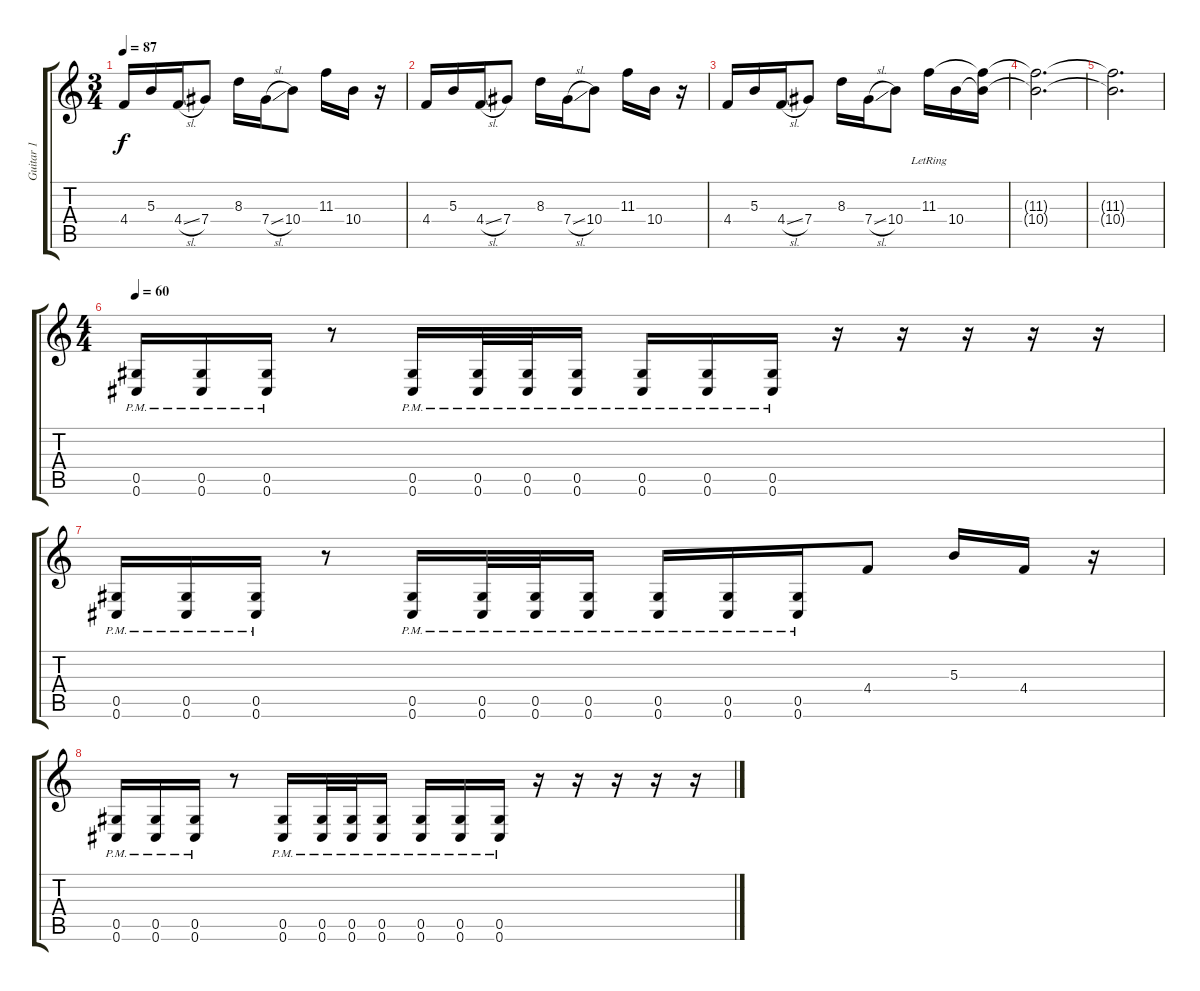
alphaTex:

\track ("Guitar 1" "Guitar 1") {instrument overdrivenguitar}
\staff {score tabs}
\tuning (Eb4 Bb3 Gb3 Db3 Ab2 Db2) {hide}
\ts (3 4)
\tempo 87
\clef g2
\ks c
4.4.16{dy f} 5.3.16 4.4{sl}.16 7.4.8 8.3.16 7.4{sl}.16 10.4.8 11.3.16 10.4.16 r.16 |
4.4.16 5.3.16 4.4{sl}.16 7.4.8 8.3.16 7.4{sl}.16 10.4.8 11.3.16 10.4.16 r.16 |
4.4.16 5.3.16 4.4{sl}.16 7.4.8 8.3.16 7.4{sl}.16 10.4.8 11.3{lr}.16 10.4{lr}.16 (11.3{t} 10.4{t}).16 |
(11.3{t} 10.4{t}).2{d} |
(11.3{t} 10.4{t}).2{d} |
\ts (4 4)
\tempo 60
(0.5{pm} 0.6{pm}).16{balance 8} (0.5{pm} 0.6{pm}).16 (0.5{pm} 0.6{pm}).16 r.8 (0.5{pm} 0.6{pm}).16 (0.5{pm} 0.6{pm}).32 (0.5{pm} 0.6{pm}).32 (0.5{pm} 0.6{pm}).16 (0.5{pm} 0.6{pm}).16 (0.5{pm} 0.6{pm}).16 (0.5{pm} 0.6{pm}).16 r.16 r.16 r.16 r.16 r.16 |
(0.5{pm} 0.6{pm}).16 (0.5{pm} 0.6{pm}).16 (0.5{pm} 0.6{pm}).16 r.8 (0.5{pm} 0.6{pm}).16 (0.5{pm} 0.6{pm}).32 (0.5{pm} 0.6{pm}).32 (0.5{pm} 0.6{pm}).16 (0.5{pm} 0.6{pm}).16 (0.5{pm} 0.6{pm}).16 (0.5{pm} 0.6{pm}).16 4.4.8 5.3.16 4.4.16 r.16 |
(0.5{pm} 0.6{pm}).16 (0.5{pm} 0.6{pm}).16 (0.5{pm} 0.6{pm}).16 r.8 (0.5{pm} 0.6{pm}).16 (0.5{pm} 0.6{pm}).32 (0.5{pm} 0.6{pm}).32 (0.5{pm} 0.6{pm}).16 (0.5{pm} 0.6{pm}).16 (0.5{pm} 0.6{pm}).16 (0.5{pm} 0.6{pm}).16 r.16 r.16 r.16 r.16 r.16
